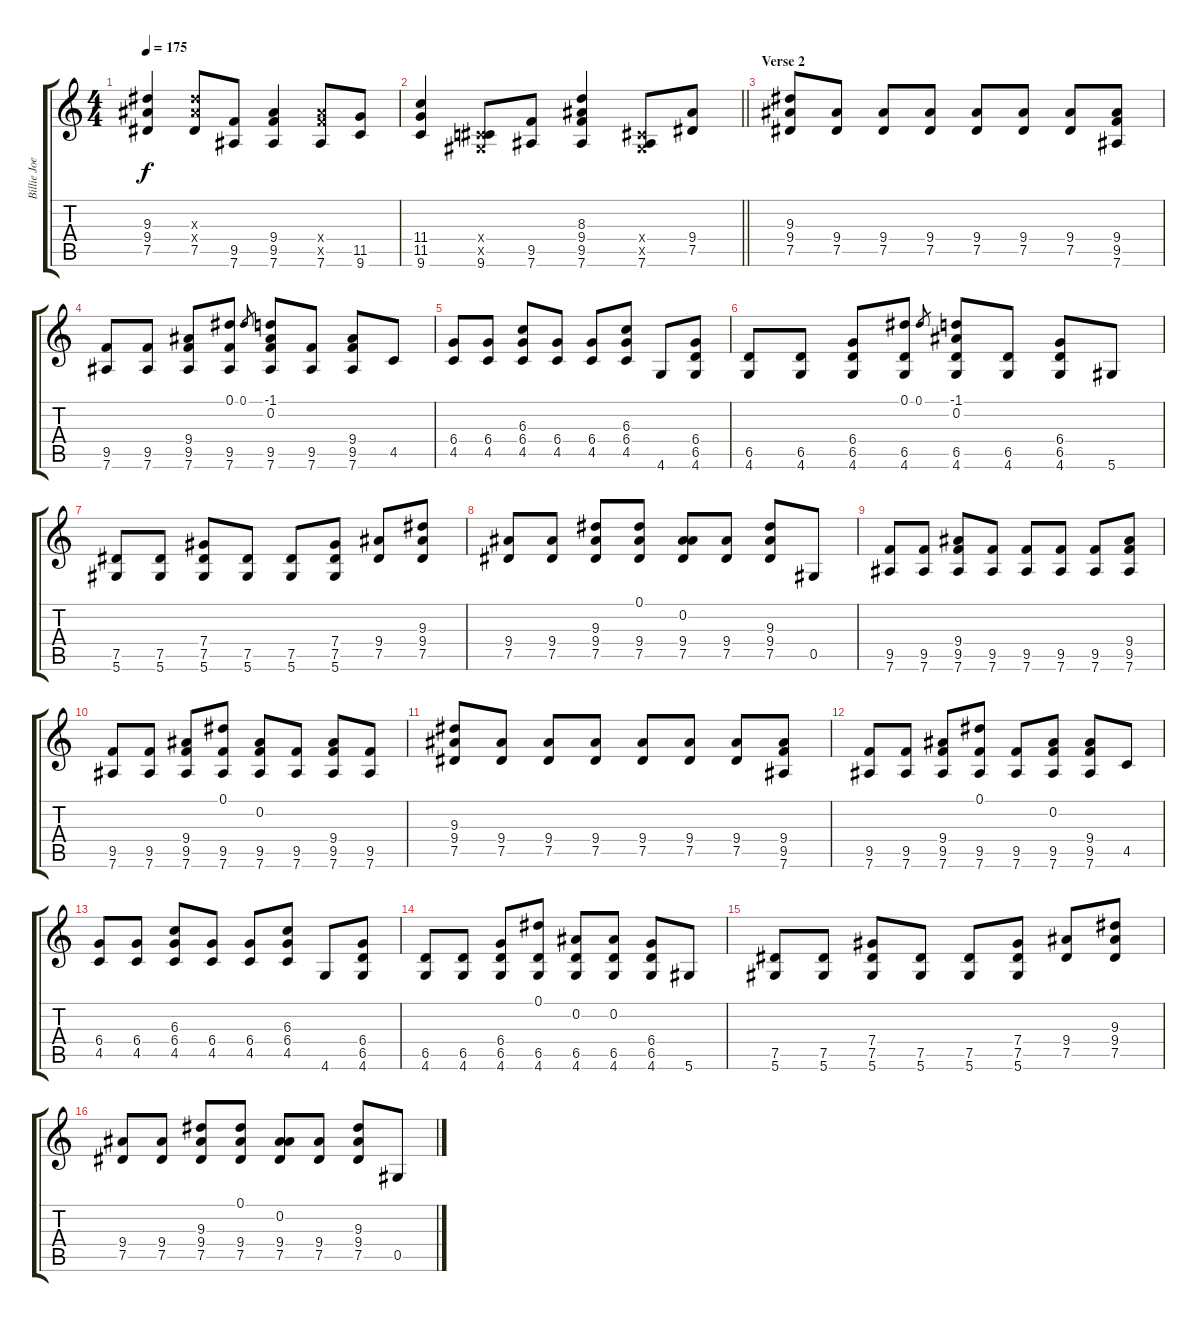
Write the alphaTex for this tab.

\track ("Billie Joe Armstrong - Lead Guitar" "Billie Joe") {instrument distortionguitar}
\staff {score tabs}
\tuning (Eb4 Bb3 Gb3 Db3 Ab2 Eb2) {hide}
\ts (4 4)
\tempo 175
\clef g2
\ks c
(9.3 9.4 7.5).4{dy f} (9.3{x} 9.4{x} 7.5).8 (9.5 7.6).8 (9.4 9.5 7.6).4 (9.4{x} 9.5{x} 7.6).8 (11.5 9.6).8 |
\barLineRight lightlight
(11.4 11.5 9.6).4 (0.4{x} 0.5{x} 9.6).8 (9.5 7.6).8 (8.3 9.4 9.5 7.6).4 (0.4{x} 0.5{x} 7.6).8 (9.4 7.5).8 |
\section ("" "Verse 2")
(9.3 9.4 7.5).8 (9.4 7.5).8 (9.4 7.5).8 (9.4 7.5).8 (9.4 7.5).8 (9.4 7.5).8 (9.4 7.5).8 (9.4 9.5 7.6).8 |
(9.5 7.6).8 (9.5 7.6).8 (9.4 9.5 7.6).8 (0.1 9.5 7.6).8 0.1.8{gr} (-1.1 0.2 9.5 7.6).8 (9.5 7.6).8 (9.4 9.5 7.6).8 4.5.8 |
(6.4 4.5).8 (6.4 4.5).8 (6.3 6.4 4.5).8 (6.4 4.5).8 (6.4 4.5).8 (6.3 6.4 4.5).8 4.6.8 (6.4 6.5 4.6).8 |
(6.5 4.6).8 (6.5 4.6).8 (6.4 6.5 4.6).8 (0.1 6.5 4.6).8 0.1.8{gr} (-1.1 0.2 6.5 4.6).8 (6.5 4.6).8 (6.4 6.5 4.6).8 5.6.8 |
(7.5 5.6).8 (7.5 5.6).8 (7.4 7.5 5.6).8 (7.5 5.6).8 (7.5 5.6).8 (7.4 7.5 5.6).8 (9.4 7.5).8 (9.3 9.4 7.5).8 |
(9.4 7.5).8 (9.4 7.5).8 (9.3 9.4 7.5).8 (0.1 9.4 7.5).8 (0.2 9.4 7.5).8 (9.4 7.5).8 (9.3 9.4 7.5).8 0.5.8 |
(9.5 7.6).8 (9.5 7.6).8 (9.4 9.5 7.6).8 (9.5 7.6).8 (9.5 7.6).8 (9.5 7.6).8 (9.5 7.6).8 (9.4 9.5 7.6).8 |
(9.5 7.6).8 (9.5 7.6).8 (9.4 9.5 7.6).8 (0.1 9.5 7.6).8 (0.2 9.5 7.6).8 (9.5 7.6).8 (9.4 9.5 7.6).8 (9.5 7.6).8 |
(9.3 9.4 7.5).8 (9.4 7.5).8 (9.4 7.5).8 (9.4 7.5).8 (9.4 7.5).8 (9.4 7.5).8 (9.4 7.5).8 (9.4 9.5 7.6).8 |
(9.5 7.6).8 (9.5 7.6).8 (9.4 9.5 7.6).8 (0.1 9.5 7.6).8 (9.5 7.6).8 (0.2 9.5 7.6).8 (9.4 9.5 7.6).8 4.5.8 |
(6.4 4.5).8 (6.4 4.5).8 (6.3 6.4 4.5).8 (6.4 4.5).8 (6.4 4.5).8 (6.3 6.4 4.5).8 4.6.8 (6.4 6.5 4.6).8 |
(6.5 4.6).8 (6.5 4.6).8 (6.4 6.5 4.6).8 (0.1 6.5 4.6).8 (0.2 6.5 4.6).8 (0.2 6.5 4.6).8 (6.4 6.5 4.6).8 5.6.8 |
(7.5 5.6).8 (7.5 5.6).8 (7.4 7.5 5.6).8 (7.5 5.6).8 (7.5 5.6).8 (7.4 7.5 5.6).8 (9.4 7.5).8 (9.3 9.4 7.5).8 |
(9.4 7.5).8 (9.4 7.5).8 (9.3 9.4 7.5).8 (0.1 9.4 7.5).8 (0.2 9.4 7.5).8 (9.4 7.5).8 (9.3 9.4 7.5).8 0.5.8
